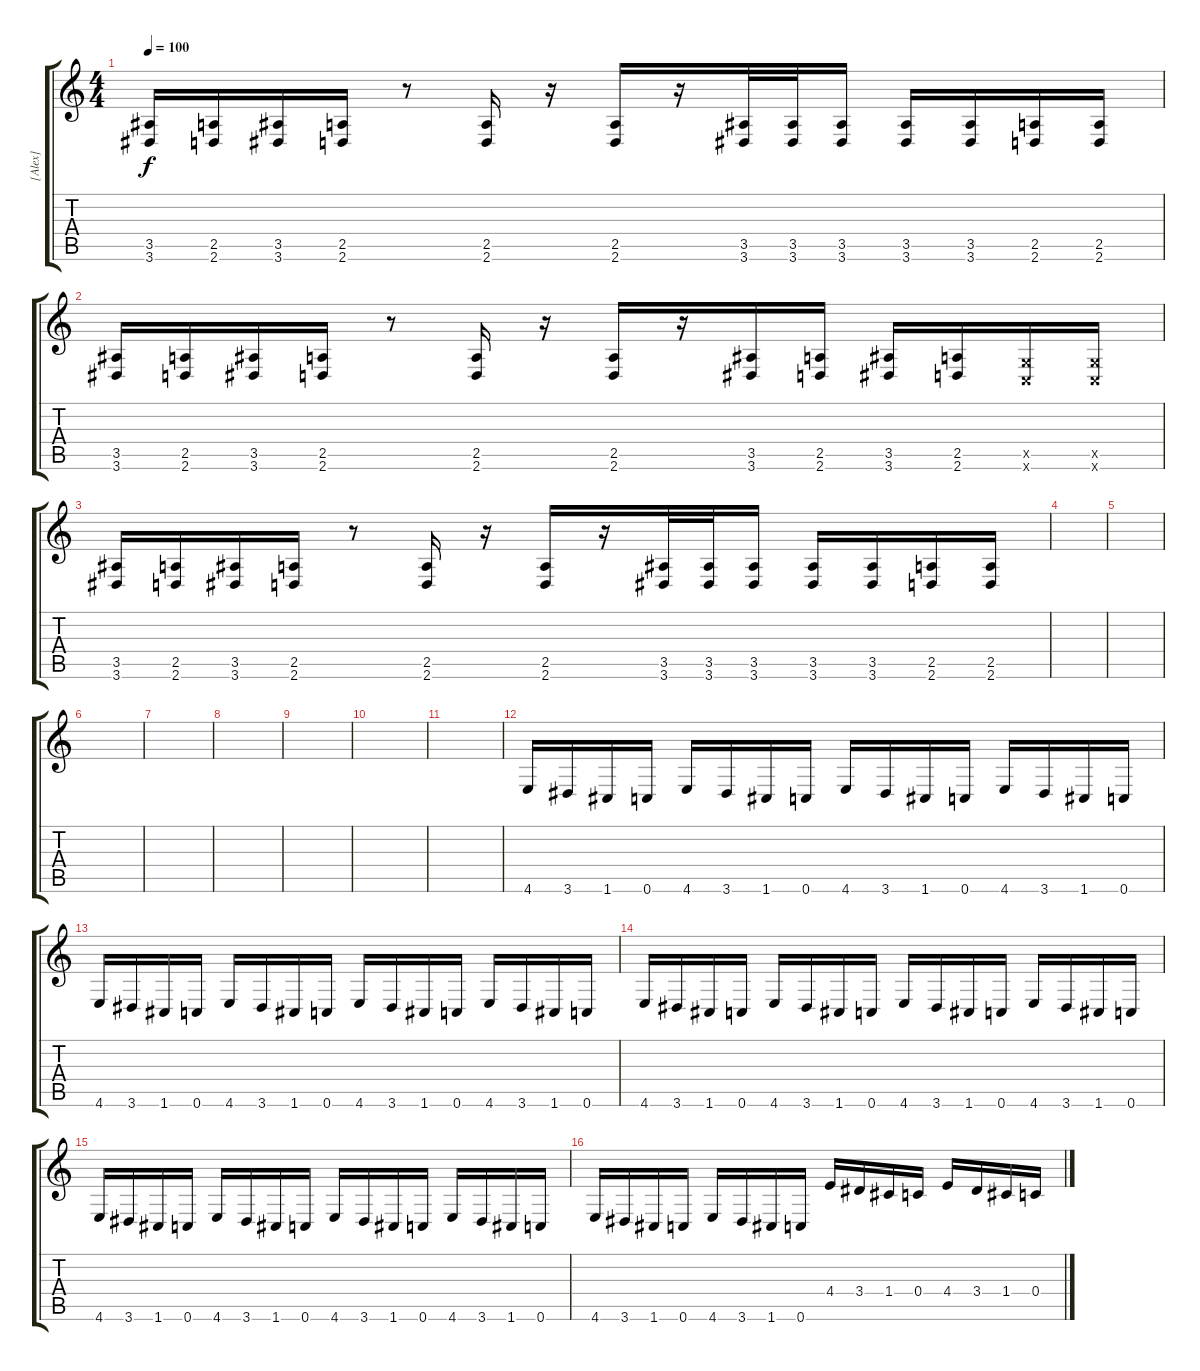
\track ("[Alex]" "[Alex]") {instrument distortionguitar}
\staff {score tabs}
\tuning (D4 A3 F3 C3 G2 C2) {hide}
\ts (4 4)
\tempo 100
\clef g2
\ks c
(3.5 3.6).16{dy f} (2.5 2.6).16 (3.5 3.6).16 (2.5 2.6).16 r.8 (2.5 2.6).16 r.16 (2.5 2.6).16 r.16 (3.5 3.6).32 (3.5 3.6).32 (3.5 3.6).16 (3.5 3.6).16 (3.5 3.6).16 (2.5 2.6).16 (2.5 2.6).16 |
(3.5 3.6).16 (2.5 2.6).16 (3.5 3.6).16 (2.5 2.6).16 r.8 (2.5 2.6).16 r.16 (2.5 2.6).16 r.16 (3.5 3.6).16 (2.5 2.6).16 (3.5 3.6).16 (2.5 2.6).16 (0.5{x} 0.6{x}).16 (0.5{x} 0.6{x}).16 |
(3.5 3.6).16 (2.5 2.6).16 (3.5 3.6).16 (2.5 2.6).16 r.8 (2.5 2.6).16 r.16 (2.5 2.6).16 r.16 (3.5 3.6).32 (3.5 3.6).32 (3.5 3.6).16 (3.5 3.6).16 (3.5 3.6).16 (2.5 2.6).16 (2.5 2.6).16 |
|
|
|
|
|
|
|
|
4.6.16 3.6.16 1.6.16 0.6.16 4.6.16 3.6.16 1.6.16 0.6.16 4.6.16 3.6.16 1.6.16 0.6.16 4.6.16 3.6.16 1.6.16 0.6.16 |
4.6.16 3.6.16 1.6.16 0.6.16 4.6.16 3.6.16 1.6.16 0.6.16 4.6.16 3.6.16 1.6.16 0.6.16 4.6.16 3.6.16 1.6.16 0.6.16 |
4.6.16 3.6.16 1.6.16 0.6.16 4.6.16 3.6.16 1.6.16 0.6.16 4.6.16 3.6.16 1.6.16 0.6.16 4.6.16 3.6.16 1.6.16 0.6.16 |
4.6.16 3.6.16 1.6.16 0.6.16 4.6.16 3.6.16 1.6.16 0.6.16 4.6.16 3.6.16 1.6.16 0.6.16 4.6.16 3.6.16 1.6.16 0.6.16 |
4.6.16 3.6.16 1.6.16 0.6.16 4.6.16 3.6.16 1.6.16 0.6.16 4.4.16 3.4.16 1.4.16 0.4.16 4.4.16 3.4.16 1.4.16 0.4.16
